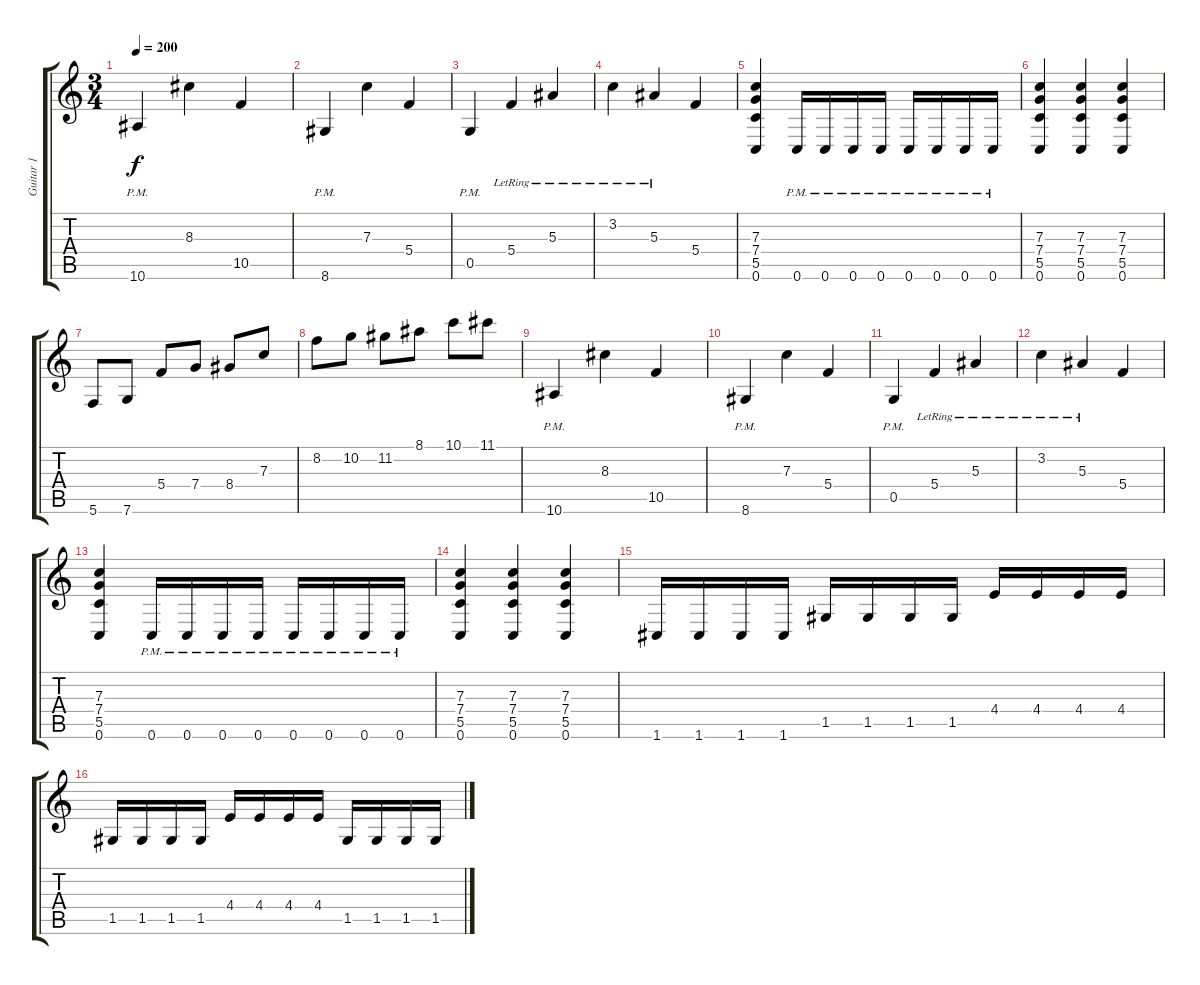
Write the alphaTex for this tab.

\track ("Guitar 1" "Guitar 1") {instrument distortionguitar}
\staff {score tabs}
\tuning (D4 A3 F3 C3 G2 C2) {hide}
\ts (3 4)
\tempo 200
\clef g2
\ks c
10.6{pm}.4{dy f} 8.3.4 10.5.4 |
8.6{pm}.4 7.3.4 5.4.4 |
0.5{pm}.4 5.4{lr}.4 5.3{lr}.4 |
3.2{lr}.4 5.3{lr}.4 5.4.4 |
(7.3 7.4 5.5 0.6).4 0.6{pm}.16 0.6{pm}.16 0.6{pm}.16 0.6{pm}.16 0.6{pm}.16 0.6{pm}.16 0.6{pm}.16 0.6{pm}.16 |
(7.3 7.4 5.5 0.6).4 (7.3 7.4 5.5 0.6).4 (7.3 7.4 5.5 0.6).4 |
5.6.8 7.6.8 5.4.8 7.4.8 8.4.8 7.3.8 |
8.2.8 10.2.8 11.2.8 8.1.8 10.1.8 11.1.8 |
10.6{pm}.4 8.3.4 10.5.4 |
8.6{pm}.4 7.3.4 5.4.4 |
0.5{pm}.4 5.4{lr}.4 5.3{lr}.4 |
3.2{lr}.4 5.3{lr}.4 5.4.4 |
(7.3 7.4 5.5 0.6).4 0.6{pm}.16 0.6{pm}.16 0.6{pm}.16 0.6{pm}.16 0.6{pm}.16 0.6{pm}.16 0.6{pm}.16 0.6{pm}.16 |
(7.3 7.4 5.5 0.6).4 (7.3 7.4 5.5 0.6).4 (7.3 7.4 5.5 0.6).4 |
1.6.16 1.6.16 1.6.16 1.6.16 1.5.16 1.5.16 1.5.16 1.5.16 4.4.16 4.4.16 4.4.16 4.4.16 |
1.5.16 1.5.16 1.5.16 1.5.16 4.4.16 4.4.16 4.4.16 4.4.16 1.5.16 1.5.16 1.5.16 1.5.16
